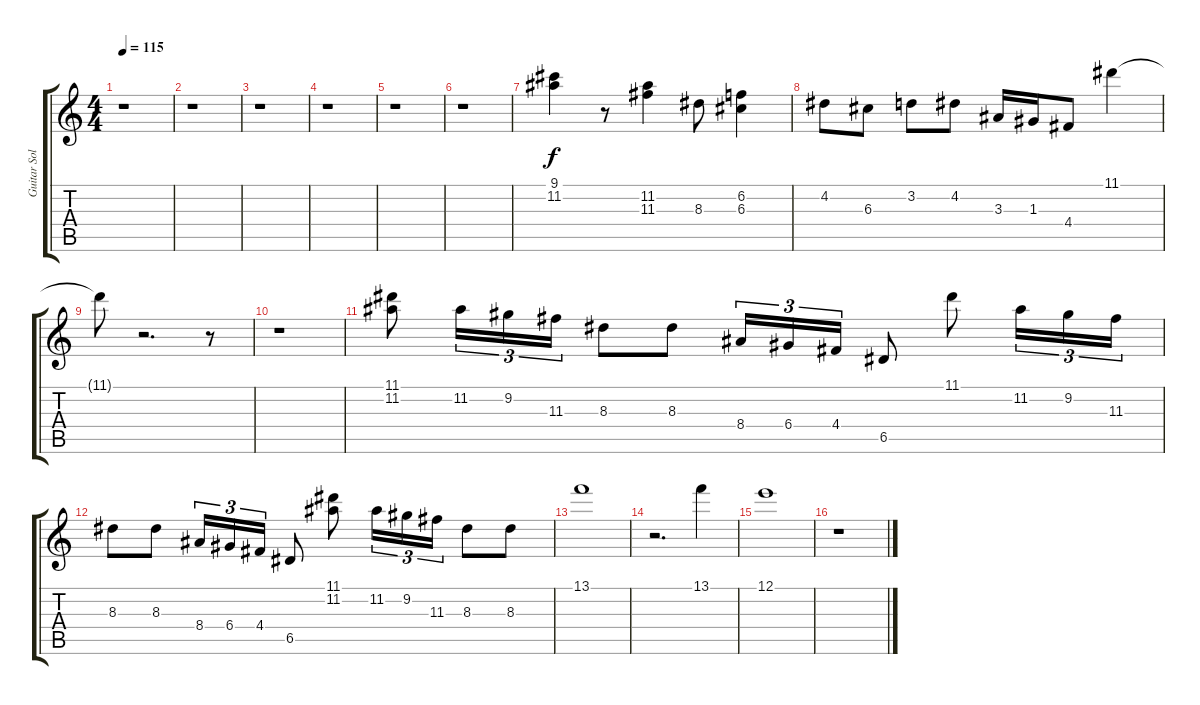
\track ("Guitar Solo 2" "Guitar Sol") {instrument distortionguitar}
\staff {score tabs}
\tuning (E4 B3 G3 D3 A2 E2) {hide}
\ts (4 4)
\tempo 115
\clef g2
\ks c
r.1{dy f} |
r.1 |
r.1 |
r.1 |
r.1 |
r.1 |
(9.1 11.2).4{volume 13 balance 0} r.8 (11.2 11.3).4 8.3.8 (6.2 6.3).4 |
4.2.8 6.3.8 3.2.8 4.2.8 3.3.16 1.3.16 4.4.8 11.1.4 |
11.1{t}.8 r.2{d} r.8 |
r.1 |
(11.1 11.2).8{balance 0} 11.2.16{tu (3 2)} 9.2.16{tu (3 2)} 11.3.16{tu (3 2)} 8.3.8 8.3.8 8.4.16{tu (3 2)} 6.4.16{tu (3 2)} 4.4.16{tu (3 2)} 6.5.8 11.1.8 11.2.16{tu (3 2)} 9.2.16{tu (3 2)} 11.3.16{tu (3 2)} |
8.3.8 8.3.8 8.4.16{tu (3 2)} 6.4.16{tu (3 2)} 4.4.16{tu (3 2)} 6.5.8 (11.1 11.2).8 11.2.16{tu (3 2)} 9.2.16{tu (3 2)} 11.3.16{tu (3 2)} 8.3.8 8.3.8 |
13.1.1 |
r.2{d} 13.1.4{volume 13} |
12.1.1 |
r.1
